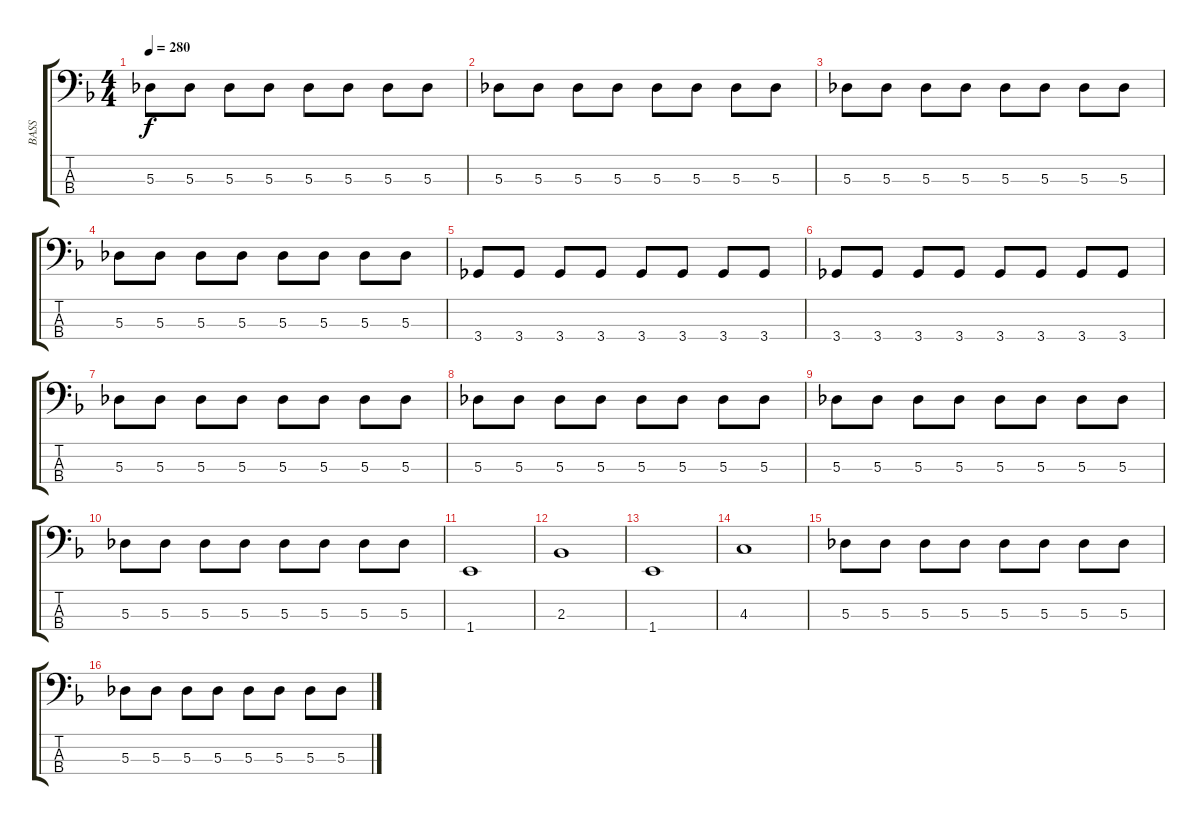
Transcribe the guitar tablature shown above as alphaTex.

\track ("BASS" "BASS") {instrument electricbassfinger}
\staff {score tabs}
\tuning (Gb2 Db2 Ab1 Eb1) {hide}
\ts (4 4)
\tempo 280
\clef f4
\ks dminor
5.3.8{dy f} 5.3.8 5.3.8 5.3.8 5.3.8 5.3.8 5.3.8 5.3.8 |
5.3.8 5.3.8 5.3.8 5.3.8 5.3.8 5.3.8 5.3.8 5.3.8 |
5.3.8 5.3.8 5.3.8 5.3.8 5.3.8 5.3.8 5.3.8 5.3.8 |
5.3.8 5.3.8 5.3.8 5.3.8 5.3.8 5.3.8 5.3.8 5.3.8 |
3.4.8 3.4.8 3.4.8 3.4.8 3.4.8 3.4.8 3.4.8 3.4.8 |
3.4.8 3.4.8 3.4.8 3.4.8 3.4.8 3.4.8 3.4.8 3.4.8 |
5.3.8 5.3.8 5.3.8 5.3.8 5.3.8 5.3.8 5.3.8 5.3.8 |
5.3.8 5.3.8 5.3.8 5.3.8 5.3.8 5.3.8 5.3.8 5.3.8 |
5.3.8 5.3.8 5.3.8 5.3.8 5.3.8 5.3.8 5.3.8 5.3.8 |
5.3.8 5.3.8 5.3.8 5.3.8 5.3.8 5.3.8 5.3.8 5.3.8 |
1.4.1 |
2.3.1 |
1.4.1 |
4.3.1 |
5.3.8 5.3.8 5.3.8 5.3.8 5.3.8 5.3.8 5.3.8 5.3.8 |
5.3.8 5.3.8 5.3.8 5.3.8 5.3.8 5.3.8 5.3.8 5.3.8
